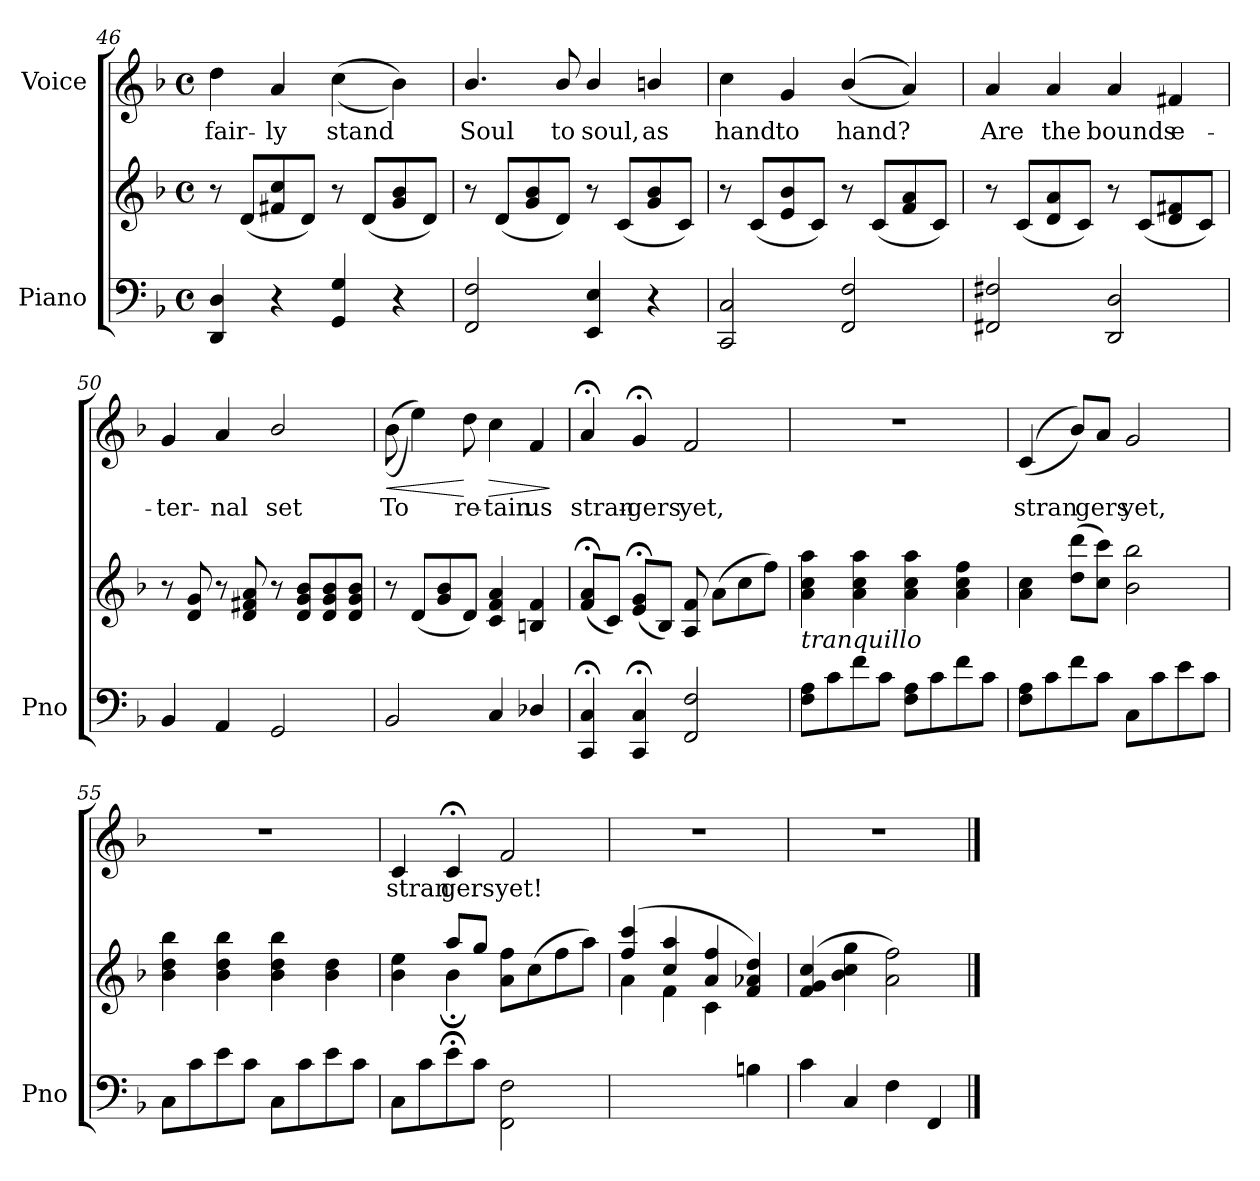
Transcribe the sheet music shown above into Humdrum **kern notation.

**kern	**kern	**kern	**text	**dynam
*part2	*part2	*part1	*part1	*part1
*staff3	*staff2	*staff1	*staff1	*staff1
*I"Piano	*	*I"Voice	*	*
*I'Pno	*	*	*	*
*clefF4	*clefG2	*clefG2	*	*
*k[b-]	*k[b-]	*k[b-]	*	*
*M4/4	*M4/4	*M4/4	*	*
*met(c)	*met(c)	*met(c)	*	*
=46	=46	=46	=46	=46
!	!	!	!LO:LY:b	!
4DD/ 4D/	8r	4dd\	fair-	.
.	(8d/L	.	.	.
!	!	!	!LO:LY:b	!
4r	8f#X/ 8cc/	4a/	-ly	.
.	8d/J)	.	.	.
!	!	!	!LO:LY:b	!
4GG/ 4G/	8r	((4cc\	stand	.
.	(8d/L	.	.	.
4r	8g/ 8b-/	4b-\))	.	.
.	8d/J)	.	.	.
!!LO:PB:g=z
=47	=47	=47	=47	=47
!	!	!	!LO:LY:b	!
2FF/ 2F/	8r	4.b-/	Soul	.
.	(8d/L	.	.	.
.	8g/ 8b-/	.	.	.
!	!	!	!LO:LY:b	!
.	8d/J)	8b-/	to	.
!	!	!	!LO:LY:b	!
4EE/ 4E/	8r	4b-/	soul,	.
.	(8c/L	.	.	.
!	!	!	!LO:LY:b	!
4r	8g/ 8b-/	4bn/	as	.
.	8c/J)	.	.	.
=48	=48	=48	=48	=48
!	!	!	!LO:LY:b	!
2CC/ 2C/	8r	4cc\	hand	.
.	(8c/L	.	.	.
!	!	!	!LO:LY:b	!
.	8e/ 8b-/	4g/	to	.
.	8c/J)	.	.	.
!	!	!	!LO:LY:b	!
2FF/ 2F/	8r	((4b-/	hand?	.
.	(8c/L	.	.	.
.	8f/ 8a/	4a/))	.	.
.	8c/J)	.	.	.
=49	=49	=49	=49	=49
!	!	!	!LO:LY:b	!
2FF#X/ 2F#X/	8r	4a/	Are	.
.	(8c/L	.	.	.
!	!	!	!LO:LY:b	!
.	8d/ 8a/	4a/	the	.
.	8c/J)	.	.	.
!	!	!	!LO:LY:b	!
2DD/ 2D/	8r	4a/	bounds	.
.	(8c/L	.	.	.
!	!	!	!LO:LY:b	!
.	8d/ 8f#X/	4f#X/	e-	.
.	8c/J)	.	.	.
!!LO:LB:g=z
=50	=50	=50	=50	=50
!	!	!	!LO:LY:b	!
4BB-/	8r	4g/	-ter-	.
.	8d/ 8g/	.	.	.
!	!	!	!LO:LY:b	!
4AA/	8r	4a/	-nal	.
.	8d/ 8f#X/ 8a/	.	.	.
!	!	!	!LO:LY:b	!
2GG/	8r	2b-/	set	.
.	8d/ 8g/ 8b-/L	.	.	.
.	8d/ 8g/ 8b-/	.	.	.
.	8d/ 8g/ 8b-/J	.	.	.
=51	=51	=51	=51	=51
!	!	!	!LO:LY:b	!LO:HP:b
2BB-/	8r	((8b-\	To	<
.	(8d/L	4ee\))	.	.
.	8g/ 8b-/	.	.	.
!	!	!	!LO:LY:b	!
.	8d/J)	8dd\	re-	[
!	!	!	!LO:LY:b	!LO:HP:b
4C/	4c/ 4f/ 4a/	4cc\	-tain	>
!	!	!	!LO:LY:b	!
4D-X/	4Bn/ 4f/	4f/	us	.
.	.	.	.	]
=52	=52	=52	=52	=52
!	!	!	!LO:LY:b	!
4CC/; 4C/;	(8f/; 8a/;L	4a;</	stran-	.
.	8c/J)	.	.	.
!	!	!	!LO:LY:b	!
4CC/; 4C/;	(8e/; 8g/;L	4g;</	-gers	.
.	8B-/J)	.	.	.
!	!	!	!LO:LY:b	!
2FF/ 2F/	8A/ 8f/	2f/	yet,	.
.	(8a\L	.	.	.
.	8cc\	.	.	.
.	8ff\J)	.	.	.
!!LO:LB:g=z
=53	=53	=53	=53	=53
!	!LO:TX:b:i:t=tranquillo	!	!	!
8F\ 8A\L	4a\ 4cc\ 4aa\	1r	.	.
8c\	.	.	.	.
8f\	4a\ 4cc\ 4aa\	.	.	.
8c\J	.	.	.	.
8F\ 8A\L	4a\ 4cc\ 4aa\	.	.	.
8c\	.	.	.	.
8f\	4a\ 4cc\ 4ff\	.	.	.
8c\J	.	.	.	.
=54	=54	=54	=54	=54
!	!	!	!LO:LY:b	!
8F\ 8A\L	4a\ 4cc\	((4c/	stran	.
8c\	.	.	.	.
8f\	(8dd\ 8ddd\L	8b-/L))	.	.
!	!	!	!LO:LY:b	!
8c\J	8cc\ 8ccc\J)	8a/J	gers	.
!	!	!	!LO:LY:b	!
8C\L	2b-\ 2bb-\	2g/	yet,	.
8c\	.	.	.	.
8e\	.	.	.	.
8c\J	.	.	.	.
=55	=55	=55	=55	=55
8C\L	4b-\ 4dd\ 4bb-\	1r	.	.
8c\	.	.	.	.
8e\	4b-\ 4dd\ 4bb-\	.	.	.
8c\J	.	.	.	.
8C\L	4b-\ 4dd\ 4bb-\	.	.	.
8c\	.	.	.	.
8e\	4b-\ 4dd\	.	.	.
8c\J	.	.	.	.
!!LO:LB:g=z
=56	=56	=56	=56	=56
*	*^	*	*	*
!	!	!	!	!LO:LY:b	!
8C\L	4b-\ 4ee\	4ryy	4c/	stran	.
8c\	.	.	.	.	.
!	!	!	!	!LO:LY:b	!
8e;\	8aa/L	4b-;\	4c;</	gers	.
8c\J	8gg/J	.	.	.	.
!	!	!	!	!LO:LY:b	!
2FF\ 2F\	8a\ 8ff\L	2ryy	2f/	yet!	.
.	(8cc\	.	.	.	.
.	8ff\	.	.	.	.
.	8aa\J)	.	.	.	.
=57	=57	=57	=57	=57	=57
2.ryy	(>4ff/ 4ccc/	(<4a\	1r	.	.
.	4cc/ 4aa/	4f\	.	.	.
.	4a/ 4ff/	4c\	.	.	.
4Bn\)	4f/ 4a-X/ 4dd/)	4ryy	.	.	.
*	*v	*v	*	*	*
=58	=58	=58	=58	=58
4c\	(4f/ 4g/ 4cc/	1r	.	.
4C/	4b-\ 4cc\ 4gg\	.	.	.
4F\	2a\ 2ff\)	.	.	.
4FF/	.	.	.	.
==	==	==	==	==
*-	*-	*-	*-	*-
